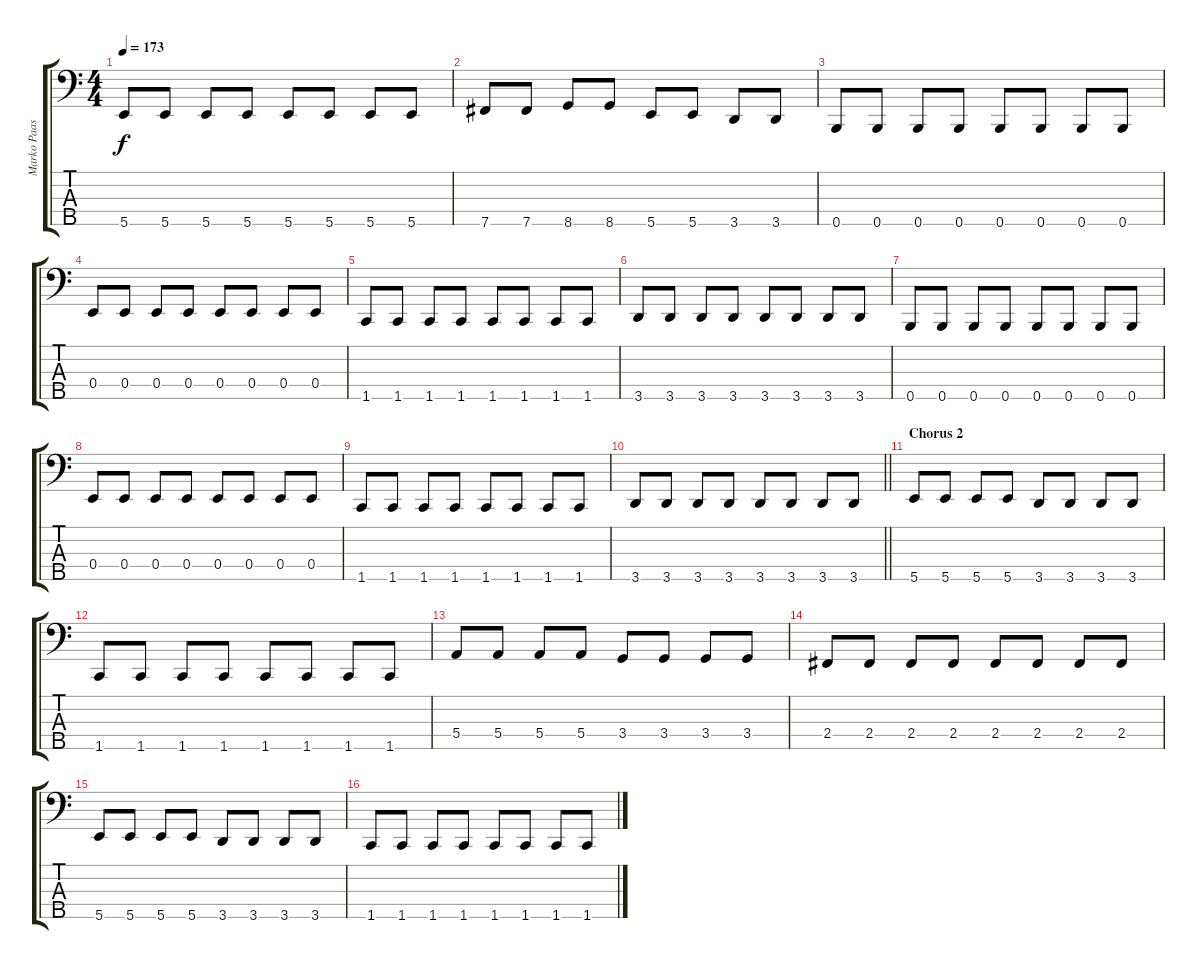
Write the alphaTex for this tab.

\track ("Marko Paasikoski - Bass" "Marko Paas") {instrument electricbasspick}
\staff {score tabs}
\tuning (Eb2 Ab2 A1 E1 B0) {hide}
\ts (4 4)
\tempo 173
\clef f4
\ks aminor
5.5.8{dy f} 5.5.8 5.5.8 5.5.8 5.5.8 5.5.8 5.5.8 5.5.8 |
7.5.8 7.5.8 8.5.8 8.5.8 5.5.8 5.5.8 3.5.8 3.5.8 |
0.5.8 0.5.8 0.5.8 0.5.8 0.5.8 0.5.8 0.5.8 0.5.8 |
0.4.8 0.4.8 0.4.8 0.4.8 0.4.8 0.4.8 0.4.8 0.4.8 |
1.5.8 1.5.8 1.5.8 1.5.8 1.5.8 1.5.8 1.5.8 1.5.8 |
3.5.8 3.5.8 3.5.8 3.5.8 3.5.8 3.5.8 3.5.8 3.5.8 |
0.5.8 0.5.8 0.5.8 0.5.8 0.5.8 0.5.8 0.5.8 0.5.8 |
0.4.8 0.4.8 0.4.8 0.4.8 0.4.8 0.4.8 0.4.8 0.4.8 |
1.5.8 1.5.8 1.5.8 1.5.8 1.5.8 1.5.8 1.5.8 1.5.8 |
\barLineRight lightlight
3.5.8 3.5.8 3.5.8 3.5.8 3.5.8 3.5.8 3.5.8 3.5.8 |
\section ("" "Chorus 2")
\ks c
5.5.8 5.5.8 5.5.8 5.5.8 3.5.8 3.5.8 3.5.8 3.5.8 |
1.5.8 1.5.8 1.5.8 1.5.8 1.5.8 1.5.8 1.5.8 1.5.8 |
5.4.8 5.4.8 5.4.8 5.4.8 3.4.8 3.4.8 3.4.8 3.4.8 |
2.4.8 2.4.8 2.4.8 2.4.8 2.4.8 2.4.8 2.4.8 2.4.8 |
5.5.8 5.5.8 5.5.8 5.5.8 3.5.8 3.5.8 3.5.8 3.5.8 |
1.5.8 1.5.8 1.5.8 1.5.8 1.5.8 1.5.8 1.5.8 1.5.8
